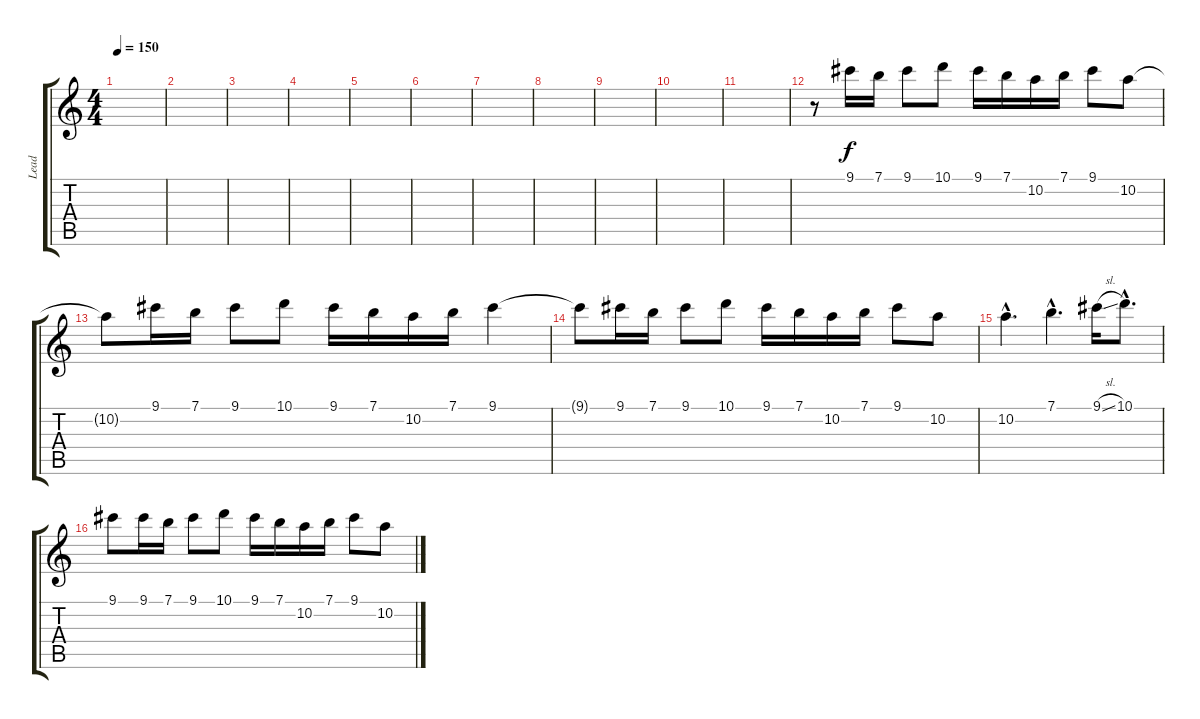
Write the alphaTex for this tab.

\track ("Lead" "Lead") {instrument overdrivenguitar}
\staff {score tabs}
\tuning (E4 B3 G3 D3 A2 E2) {hide}
\ts (4 4)
\tempo 150
\clef g2
\ks c
|
|
|
|
|
|
|
|
|
|
|
r.8 9.1.16 7.1.16 9.1.8 10.1.8 9.1.16 7.1.16 10.2.16 7.1.16 9.1.8 10.2.8 |
10.2{t}.8 9.1.16 7.1.16 9.1.8 10.1.8 9.1.16 7.1.16 10.2.16 7.1.16 9.1.4 |
9.1{t}.8 9.1.16 7.1.16 9.1.8 10.1.8 9.1.16 7.1.16 10.2.16 7.1.16 9.1.8 10.2.8 |
10.2{hac}.4{d} 7.1{hac}.4{d} 9.1{sl}.16 10.1{hac}.8{d} |
9.1.8 9.1.16 7.1.16 9.1.8 10.1.8 9.1.16 7.1.16 10.2.16 7.1.16 9.1.8 10.2.8
